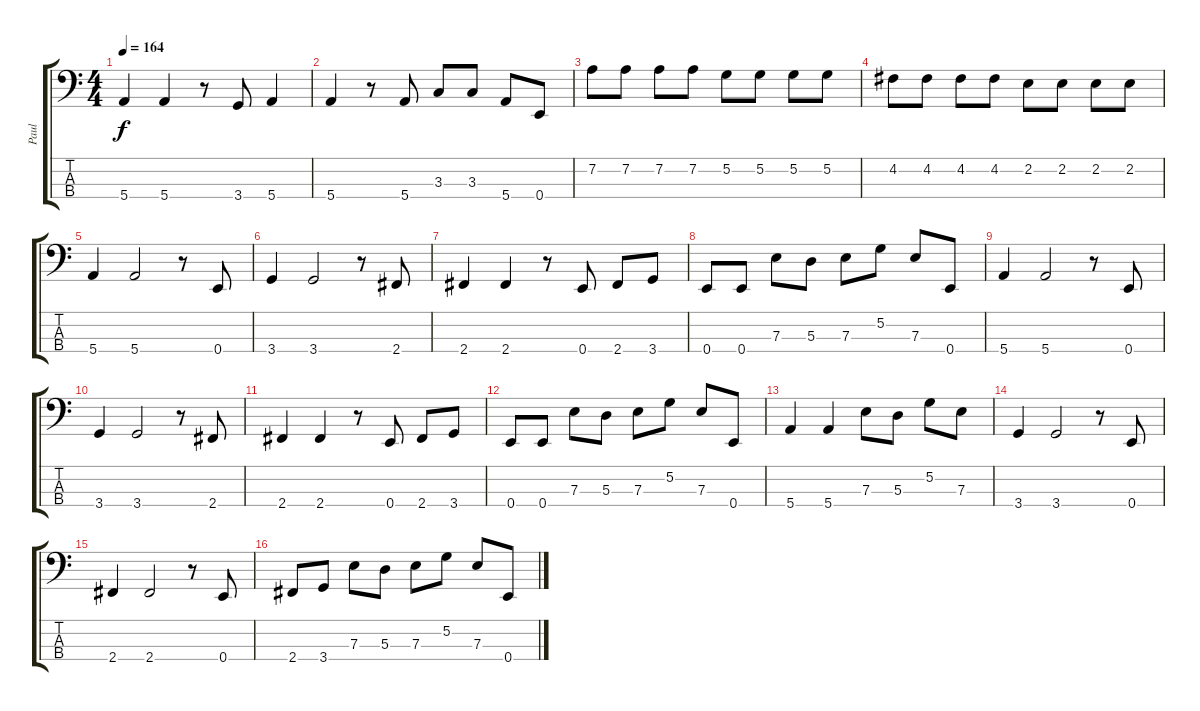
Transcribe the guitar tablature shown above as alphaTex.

\track ("Paul" "Paul") {instrument electricbasspick}
\staff {score tabs}
\tuning (G2 D2 A1 E1) {hide}
\ts (4 4)
\tempo 164
\clef f4
\ks c
5.4.4{dy f} 5.4.4 r.8 3.4.8 5.4.4 |
5.4.4 r.8 5.4.8 3.3.8 3.3.8 5.4.8 0.4.8 |
7.2.8 7.2.8 7.2.8 7.2.8 5.2.8 5.2.8 5.2.8 5.2.8 |
4.2.8 4.2.8 4.2.8 4.2.8 2.2.8 2.2.8 2.2.8 2.2.8 |
5.4.4 5.4.2 r.8 0.4.8 |
3.4.4 3.4.2 r.8 2.4.8 |
2.4.4 2.4.4 r.8 0.4.8 2.4.8 3.4.8 |
0.4.8 0.4.8 7.3.8 5.3.8 7.3.8 5.2.8 7.3.8 0.4.8 |
5.4.4 5.4.2 r.8 0.4.8 |
3.4.4 3.4.2 r.8 2.4.8 |
2.4.4 2.4.4 r.8 0.4.8 2.4.8 3.4.8 |
0.4.8 0.4.8 7.3.8 5.3.8 7.3.8 5.2.8 7.3.8 0.4.8 |
5.4.4 5.4.4 7.3.8 5.3.8 5.2.8 7.3.8 |
3.4.4 3.4.2 r.8 0.4.8 |
2.4.4 2.4.2 r.8 0.4.8 |
2.4.8 3.4.8 7.3.8 5.3.8 7.3.8 5.2.8 7.3.8 0.4.8
